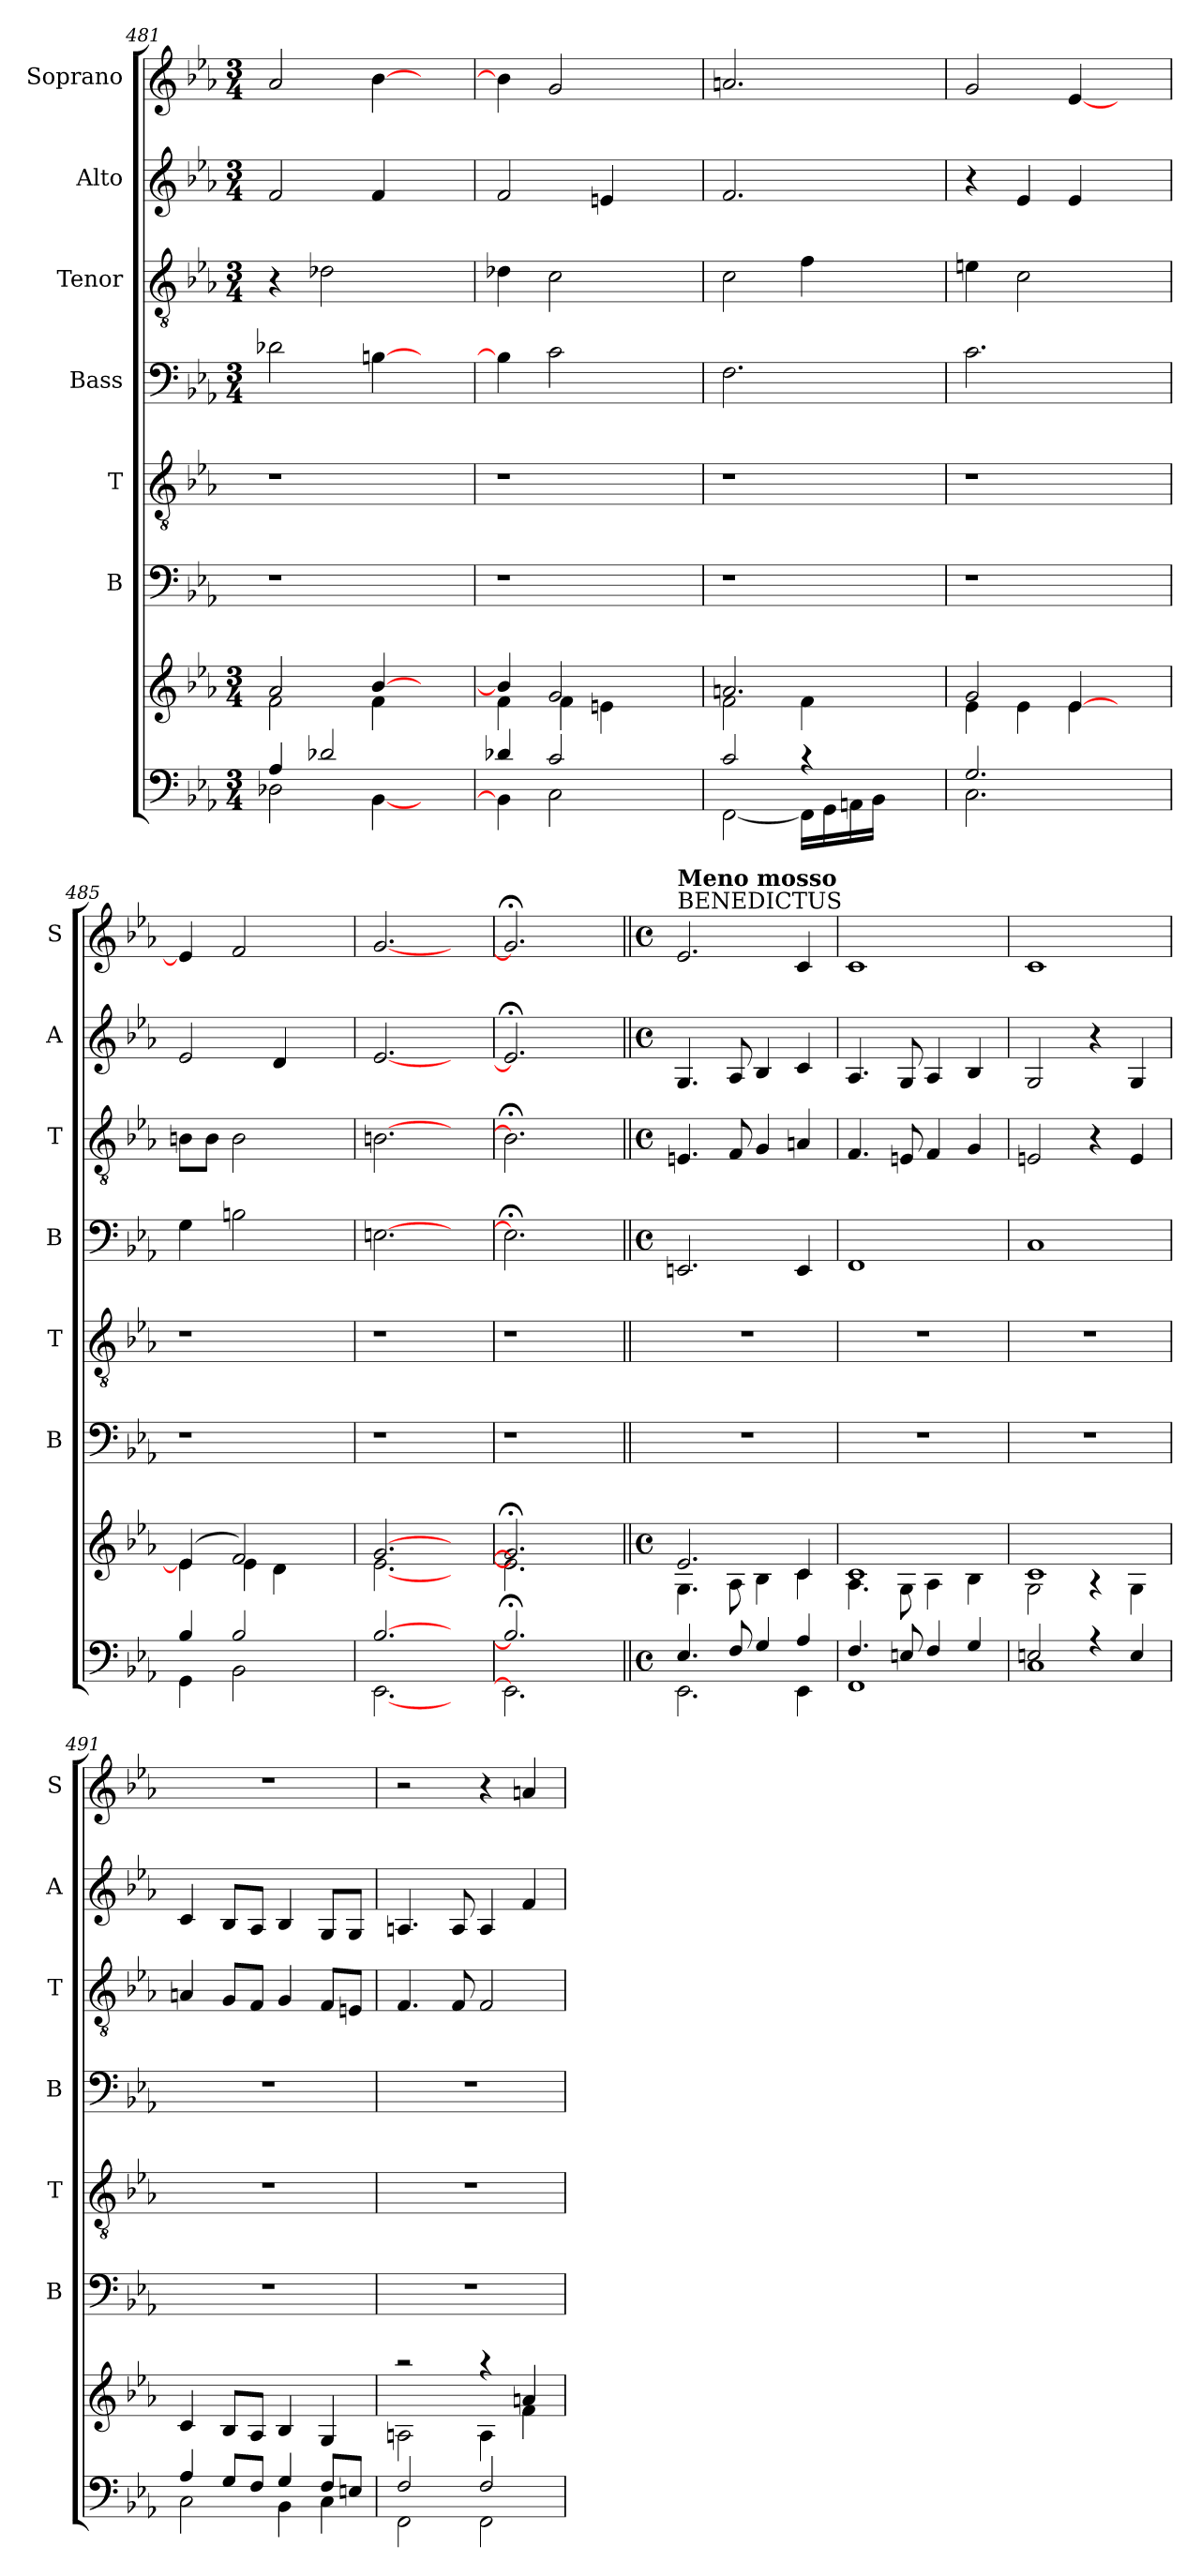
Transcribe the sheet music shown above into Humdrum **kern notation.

**kern	**kern	**kern	**kern	**kern	**kern	**kern	**kern
*part8	*part7	*part6	*part5	*part4	*part3	*part2	*part1
*staff8	*staff7	*staff6	*staff5	*staff4	*staff3	*staff2	*staff1
*	*	*I"B	*I"T	*I"Bass	*I"Tenor	*I"Alto	*I"Soprano
*	*	*I'B	*I'T	*I'B	*I'T	*I'A	*I'S
*clefF4	*clefG2	*clefF4	*clefGv2	*clefF4	*clefGv2	*clefG2	*clefG2
*k[b-e-a-]	*k[b-e-a-]	*k[b-e-a-]	*k[b-e-a-]	*k[b-e-a-]	*k[b-e-a-]	*k[b-e-a-]	*k[b-e-a-]
*E-:	*E-:	*E-:	*E-:	*E-:	*E-:	*E-:	*E-:
*M3/4	*M3/4	*	*	*M3/4	*M3/4	*M3/4	*M3/4
=481	=481	=481	=481	=481	=481	=481	=481
*^	*^	*	*	*	*	*	*
4A-/	2D-X\	2a-/	2f\	1r	1r	2d-X\	4r	2f/	2a-/
2d-X/	.	.	.	.	.	.	2d-X\	.	.
.	[>4BB-\	[>4b-/	4f\	.	.	[>4B\	.	4f/	[>4b-\
4ryy	4ryy	4ryy	4ryy	.	.	4ryy	4ryy	4ryy	4ryy
!!LO:PB:g=z
=482	=482	=482	=482	=482	=482	=482	=482	=482	=482
4d-X/	4BB-\]	4b-/]	4f\	1r	1r	4B\]	4d-X\	2f/	4b-\]
2c/	2C\	(2g/	4f\	.	.	2c\	2c\	.	2g/
.	.	.	4en\	.	.	.	.	4en/	.
4ryy	4ryy	4ryy	4ryy	.	.	4ryy	4ryy	4ryy	4ryy
=483	=483	=483	=483	=483	=483	=483	=483	=483	=483
2c/	[<2FF\	2.an/	2f\	1r	1r	2.F\	2c\	2.f/	2.an/
4rc	16FF\LL]	.	4f\	.	.	.	4f\	.	.
.	16GG\	.	.	.	.	.	.	.	.
.	16AAn\	.	.	.	.	.	.	.	.
.	16BB-\JJ	.	.	.	.	.	.	.	.
4ryy	4ryy	4ryy	4ryy	.	.	4ryy	4ryy	4ryy	4ryy
=484	=484	=484	=484	=484	=484	=484	=484	=484	=484
2.G/	2.C\	2g/	4e-\	1r	1r	2.c\	4e\	4r	2g/
.	.	.	4e-\	.	.	.	2c\	4e-/	.
.	.	[>4e-/	4e-\	.	.	.	.	4e-/	[<4e-/
4ryy	4ryy	4ryy	4ryy	.	.	4ryy	4ryy	4ryy	4ryy
=485	=485	=485	=485	=485	=485	=485	=485	=485	=485
4B-/	4GG\	(<4e-/]	4e-\	1r	1r	4G\	8B\L	2e-/	4e-/]
.	.	.	.	.	.	.	8B\J	.	.
2B-/	2BB-\	2f/)	4e-\	.	.	2B\	2B\	.	2f/
.	.	.	4d\	.	.	.	.	4d/	.
4ryy	4ryy	4ryy	4ryy	.	.	4ryy	4ryy	4ryy	4ryy
=486	=486	=486	=486	=486	=486	=486	=486	=486	=486
[>2.B-/	[<2.EE-\	[>2.g/	[<2.e-\	1r	1r	[>2.E\	[>2.B\	[<2.e-/	[<2.g/
4ryy	4ryy	4ryy	4ryy	.	.	4ryy	4ryy	4ryy	4ryy
=487	=487	=487	=487	=487	=487	=487	=487	=487	=487
2.B-;</]	2.EE-\]	2.g;</]	2.e-\]	1r	1r	2.E;<\]	2.B;<\]	2.e-;/]	2.g;/]
4ryy	4ryy	4ryy	4ryy	.	.	4ryy	4ryy	4ryy	4ryy
!!LO:PB:g=z
=488||	=488||	=488||	=488||	=488||	=488||	=488||	=488||	=488||	=488||
*M4/4	*	*M4/4	*	*	*	*M4/4	*M4/4	*M4/4	*M4/4
*met(c)	*	*met(c)	*	*	*	*met(c)	*met(c)	*met(c)	*met(c)
!	!	!	!	!	!	!	!	!	!LO:TX:a:t=BENEDICTUS
!	!	!	!	!	!	!	!	!	!LO:TX:a:B:t=Meno mosso
4.E-/	2.EE-\	2.e-/	4.G\	1r	1r	2.EE/	4.E/	4.G/	2.e-/
8F/	.	.	8A-\	.	.	.	8F/	8A-/	.
4G/	.	.	4B-\	.	.	.	4G/	4B-/	.
4A-/	4EE-\	4c/	4c\	.	.	4EE/	4A/	4c/	4c/
=489	=489	=489	=489	=489	=489	=489	=489	=489	=489
4.F/	1FF	1c	4.A-\	1r	1r	1FF	4.F/	4.A-/	1c
8En/	.	.	8G\	.	.	.	8En/	8G/	.
4F/	.	.	4A-\	.	.	.	4F/	4A-/	.
4G/	.	.	4B-\	.	.	.	4G/	4B-/	.
=490	=490	=490	=490	=490	=490	=490	=490	=490	=490
2En/	1C	1c	2G\	1r	1r	1C	2En/	2G/	1c
4rG	.	.	4rG	.	.	.	4r	4r	.
4E/	.	.	4G\	.	.	.	4E/	4G/	.
*	*	*v	*v	*	*	*	*	*	*
=491	=491	=491	=491	=491	=491	=491	=491	=491
4A-/	2C\	4c/	1r	1r	1r	4A/	4c/	1r
8G/L	.	8B-/L	.	.	.	8G/L	8B-/L	.
8F/J	.	8A-/J	.	.	.	8F/J	8A-/J	.
4G/	4BB-\	4B-/	.	.	.	4G/	4B-/	.
8F/L	4C\	4G/	.	.	.	8F/L	8G/L	.
8En/J	.	.	.	.	.	8En/J	8G/J	.
!!LO:PB:g=z
=492	=492	=492	=492	=492	=492	=492	=492	=492
*	*	*^	*	*	*	*	*	*
2F/	2FF\	2raa	2An\	1r	1r	1r	4.F/	4.An/	2r
.	.	.	.	.	.	.	8F/	8A/	.
2F/	2FF\	4raa	4A\	.	.	.	2F/	4A/	4r
.	.	4an/	4f\	.	.	.	.	4f/	4an/
*v	*v	*	*	*	*	*	*	*	*
*	*v	*v	*	*	*	*	*	*
=	=	=	=	=	=	=	=
*-	*-	*-	*-	*-	*-	*-	*-
